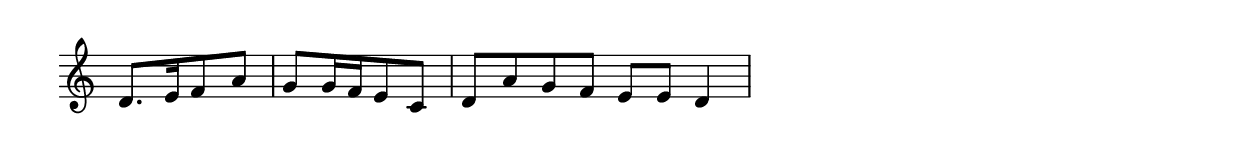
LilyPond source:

\version "2.4"
\paper{ linewidth=15\cm leftmargin=3\cm rightmargin=3\cm indent=0\mm }

% Figure 28

\score {
 \new Staff \with { \remove "Time_signature_engraver" }
 \relative c' {
  \clef treble
  \set Score.timing = ##f
  d8.[ e16 f8 a] \bar "|" g8[ g16 f e8 c] \bar "|"
  d8[ a' g f] e[ e] d4 \bar "|"
 }
 \layout { raggedright = ##t }
 \midi { \tempo 4=88 }
}

